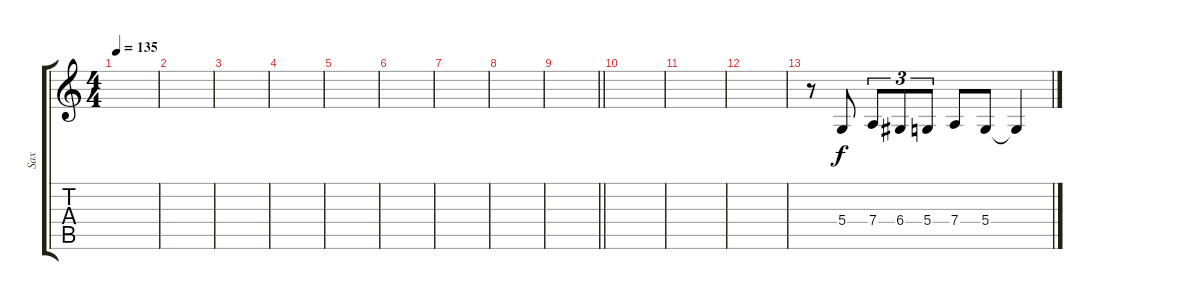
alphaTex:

\track ("Sax" "Sax") {instrument tenorsax}
\staff {score tabs}
\tuning (E4 B3 G3 D3 A2 E2) {hide}
\ts (4 4)
\tempo 135
\clef g2
\ks c
|
|
|
|
|
|
|
|
\barLineRight lightlight
|
|
|
|
r.8 5.4.8 7.4.8{tu (3 2)} 6.4.8{tu (3 2)} 5.4.8{tu (3 2)} 7.4.8 5.4.8 5.4{t}.4
